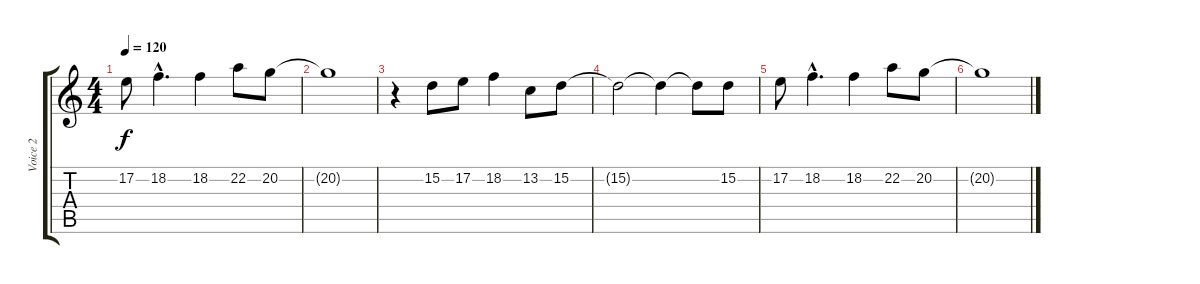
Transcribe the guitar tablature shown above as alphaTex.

\track ("Voice 2" "Voice 2") {instrument choiraahs}
\staff {score tabs}
\tuning (E4 B3 G3 D3 A2 E2) {hide}
\ts (4 4)
\tempo 120
\clef g2
\ks c
17.2.8{txt "" dy f} 18.2{hac}.4{d txt ""} 18.2.4{txt ""} 22.2.8{txt ""} 20.2.8{txt ""} |
20.2{t}.1 |
r.4{volume 0} 15.2.8{txt ""} 17.2.8 18.2.4{txt ""} 13.2.8{txt ""} 15.2.8 |
15.2{t}.2 15.2{t}.4 15.2{t}.8 15.2.8{txt ""} |
17.2.8{txt ""} 18.2{hac}.4{d} 18.2.4{txt ""} 22.2.8{txt ""} 20.2.8{txt ""} |
20.2{t}.1
